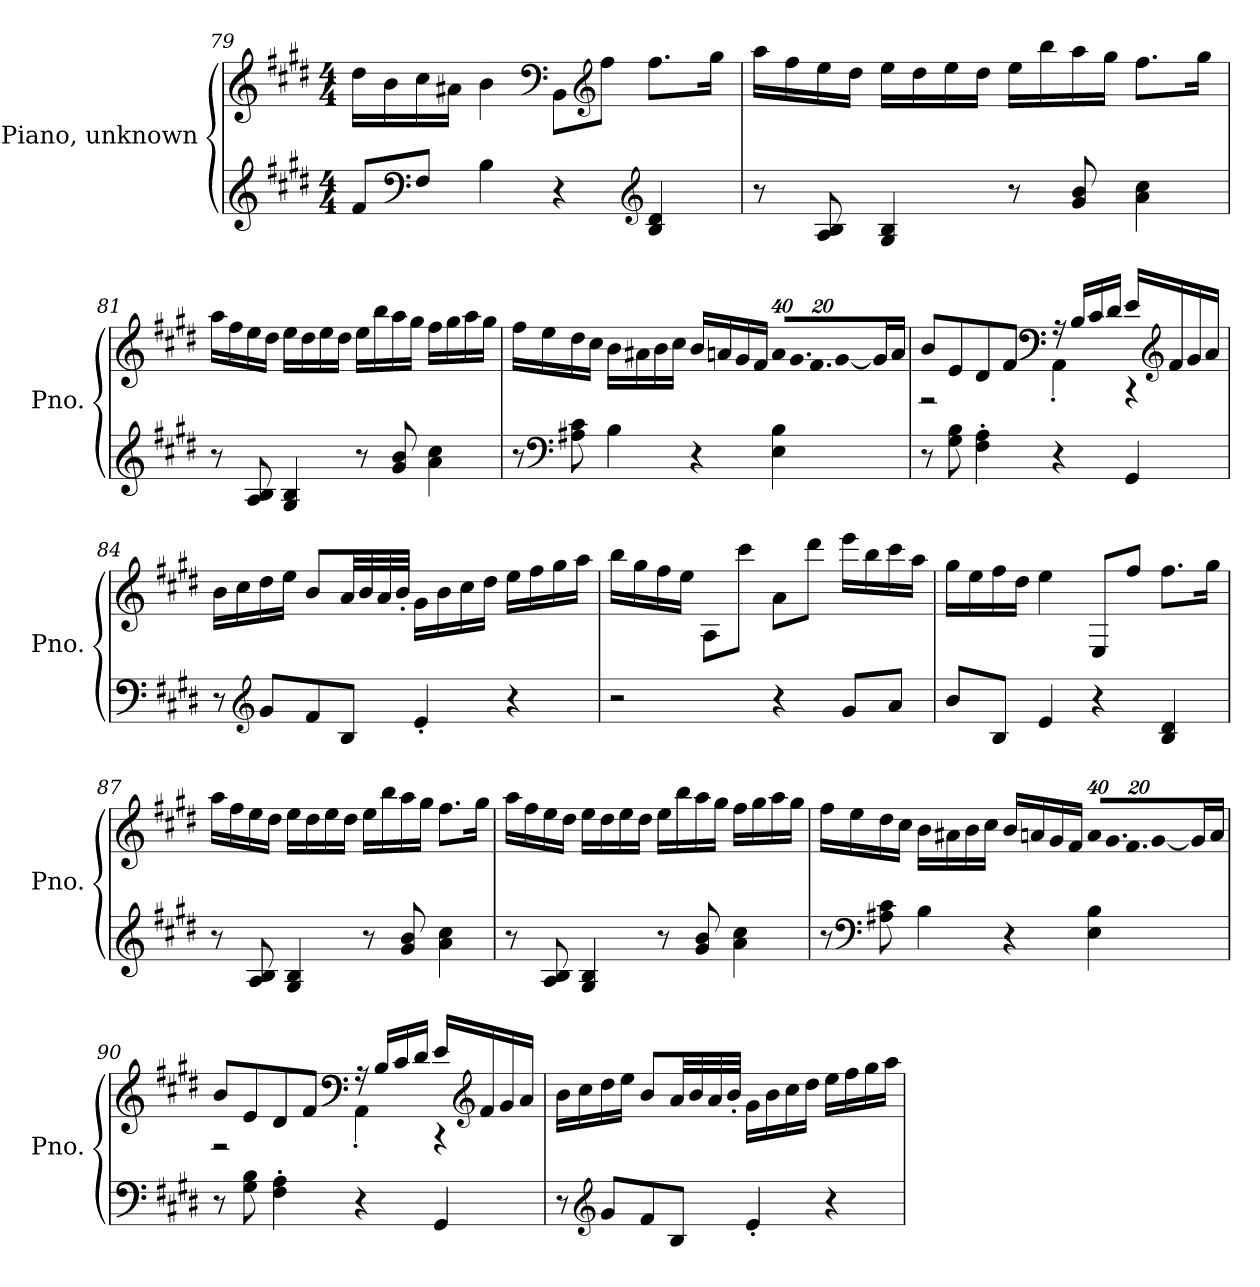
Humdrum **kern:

**kern	**kern
*part1	*part1
*staff2	*staff1
*I"Piano, unknown	*
*I'Pno.	*
!!LO:LB:g=z
*clefG2	*clefG2
*k[f#c#g#d#]	*k[f#c#g#d#]
*M4/4	*M4/4
=79	=79
8f#/L	16dd#\LL
.	16b\
*clefF4	*
8F#/J	16cc#\
.	16a#X\JJ
4B\	4b\
*	*clefF4
4r	8BB\L
*	*clefG2
.	8ff#\J
*clefG2	*
4B/ 4d#/	8.ff#\L
.	16gg#\Jk
=80	=80
8r	16aa\LL
.	16ff#\
8A/ 8B/	16ee\
.	16dd#\JJ
4G#/ 4B/	16ee\LL
.	16dd#\
.	16ee\
.	16dd#\JJ
8r	16ee\LL
.	16bb\
8g#/ 8b/	16aa\
.	16gg#\JJ
4a\ 4cc#\	8.ff#\L
.	16gg#\Jk
!!LO:LB:g=z
=81	=81
8r	16aa\LL
.	16ff#\
8A/ 8B/	16ee\
.	16dd#\JJ
4G#/ 4B/	16ee\LL
.	16dd#\
.	16ee\
.	16dd#\JJ
8r	16ee\LL
.	16bb\
8g#/ 8b/	16aa\
.	16gg#\JJ
4a\ 4cc#\	16ff#\LL
.	16gg#\
.	16aa\
.	16gg#\JJ
=82	=82
8r	16ff#\LL
.	16ee\
*clefF4	*
8A#X\ 8c#\	16dd#\
.	16cc#\JJ
4B\	16b\LL
.	16a#X\
.	16b\
.	16cc#\JJ
4r	16b/LL
.	16an/
.	16g#/
.	16f#/JJ
*	*Xbrackettup
!	!LO:N:vis=32
4E\ 4B\	640%23a/LLL
!	!LO:N:vis=64.
.	640%17g#/L
!	!LO:N:vis=64.
.	640%17f#/J
!	!LO:N:vis=32
.	[640%23g#/J
.	16g#/]
.	16a/JJ
!!LO:PB:g=z
=83	=83
*	*^
8r	8b/L	2r
8G#\ 8B\	8e/	.
4F#\' 4A\'	8d#/	.
.	8f#/J	.
*	*clefF4	*
4r	16r	4AA'\
.	16B/LL	.
.	16c#/	.
.	16d#/JJ	.
4GG#/	16e/LL	4r
*	*clefG2	*
.	16f#/	.
.	16g#/	.
.	16a/JJ	.
*	*v	*v
=84	=84
8r	16b\LL
.	16cc#\
*clefG2	*
8g#/L	16dd#\
.	16ee\JJ
8f#/	8b/L
8B/J	32a/LL
.	32b/
.	32a/
.	32b'/JJJ
4e'/	16g#\LL
.	16b\
.	16cc#\
.	16dd#\JJ
4r	16ee\LL
.	16ff#\
.	16gg#\
.	16aa\JJ
!!LO:LB:g=z
=85	=85
2r	16bb\LL
.	16gg#\
.	16ff#\
.	16ee\JJ
.	8A\L
.	8ccc#\J
4r	8a\L
.	8ddd#\J
8g#/L	16eee\LL
.	16bb\
8a/J	16ccc#\
.	16aa\JJ
=86	=86
8b/L	16gg#\LL
.	16ee\
8B/J	16ff#\
.	16dd#\JJ
4e/	4ee\
4r	8E/L
.	8ff#/J
4B/ 4d#/	8.ff#\L
.	16gg#\Jk
=87	=87
8r	16aa\LL
.	16ff#\
8A/ 8B/	16ee\
.	16dd#\JJ
4G#/ 4B/	16ee\LL
.	16dd#\
.	16ee\
.	16dd#\JJ
8r	16ee\LL
.	16bb\
8g#/ 8b/	16aa\
.	16gg#\JJ
4a\ 4cc#\	8.ff#\L
.	16gg#\Jk
!!LO:LB:g=z
=88	=88
8r	16aa\LL
.	16ff#\
8A/ 8B/	16ee\
.	16dd#\JJ
4G#/ 4B/	16ee\LL
.	16dd#\
.	16ee\
.	16dd#\JJ
8r	16ee\LL
.	16bb\
8g#/ 8b/	16aa\
.	16gg#\JJ
4a\ 4cc#\	16ff#\LL
.	16gg#\
.	16aa\
.	16gg#\JJ
=89	=89
8r	16ff#\LL
.	16ee\
*clefF4	*
8A#X\ 8c#\	16dd#\
.	16cc#\JJ
4B\	16b\LL
.	16a#X\
.	16b\
.	16cc#\JJ
4r	16b/LL
.	16an/
.	16g#/
.	16f#/JJ
!	!LO:N:vis=32
4E\ 4B\	640%23a/LLL
!	!LO:N:vis=64.
.	640%17g#/L
!	!LO:N:vis=64.
.	640%17f#/J
!	!LO:N:vis=32
.	[640%23g#/J
.	16g#/]
.	16a/JJ
!!LO:LB:g=z
=90	=90
*	*^
8r	8b/L	2r
8G#\ 8B\	8e/	.
4F#\' 4A\'	8d#/	.
.	8f#/J	.
*	*clefF4	*
4r	16r	4AA'\
.	16B/LL	.
.	16c#/	.
.	16d#/JJ	.
4GG#/	16e/LL	4r
*	*clefG2	*
.	16f#/	.
.	16g#/	.
.	16a/JJ	.
*	*v	*v
=91	=91
8r	16b\LL
.	16cc#\
*clefG2	*
8g#/L	16dd#\
.	16ee\JJ
8f#/	8b/L
8B/J	32a/LL
.	32b/
.	32a/
.	32b'/JJJ
4e'/	16g#\LL
.	16b\
.	16cc#\
.	16dd#\JJ
4r	16ee\LL
.	16ff#\
.	16gg#\
.	16aa\JJ
=	=
*-	*-
